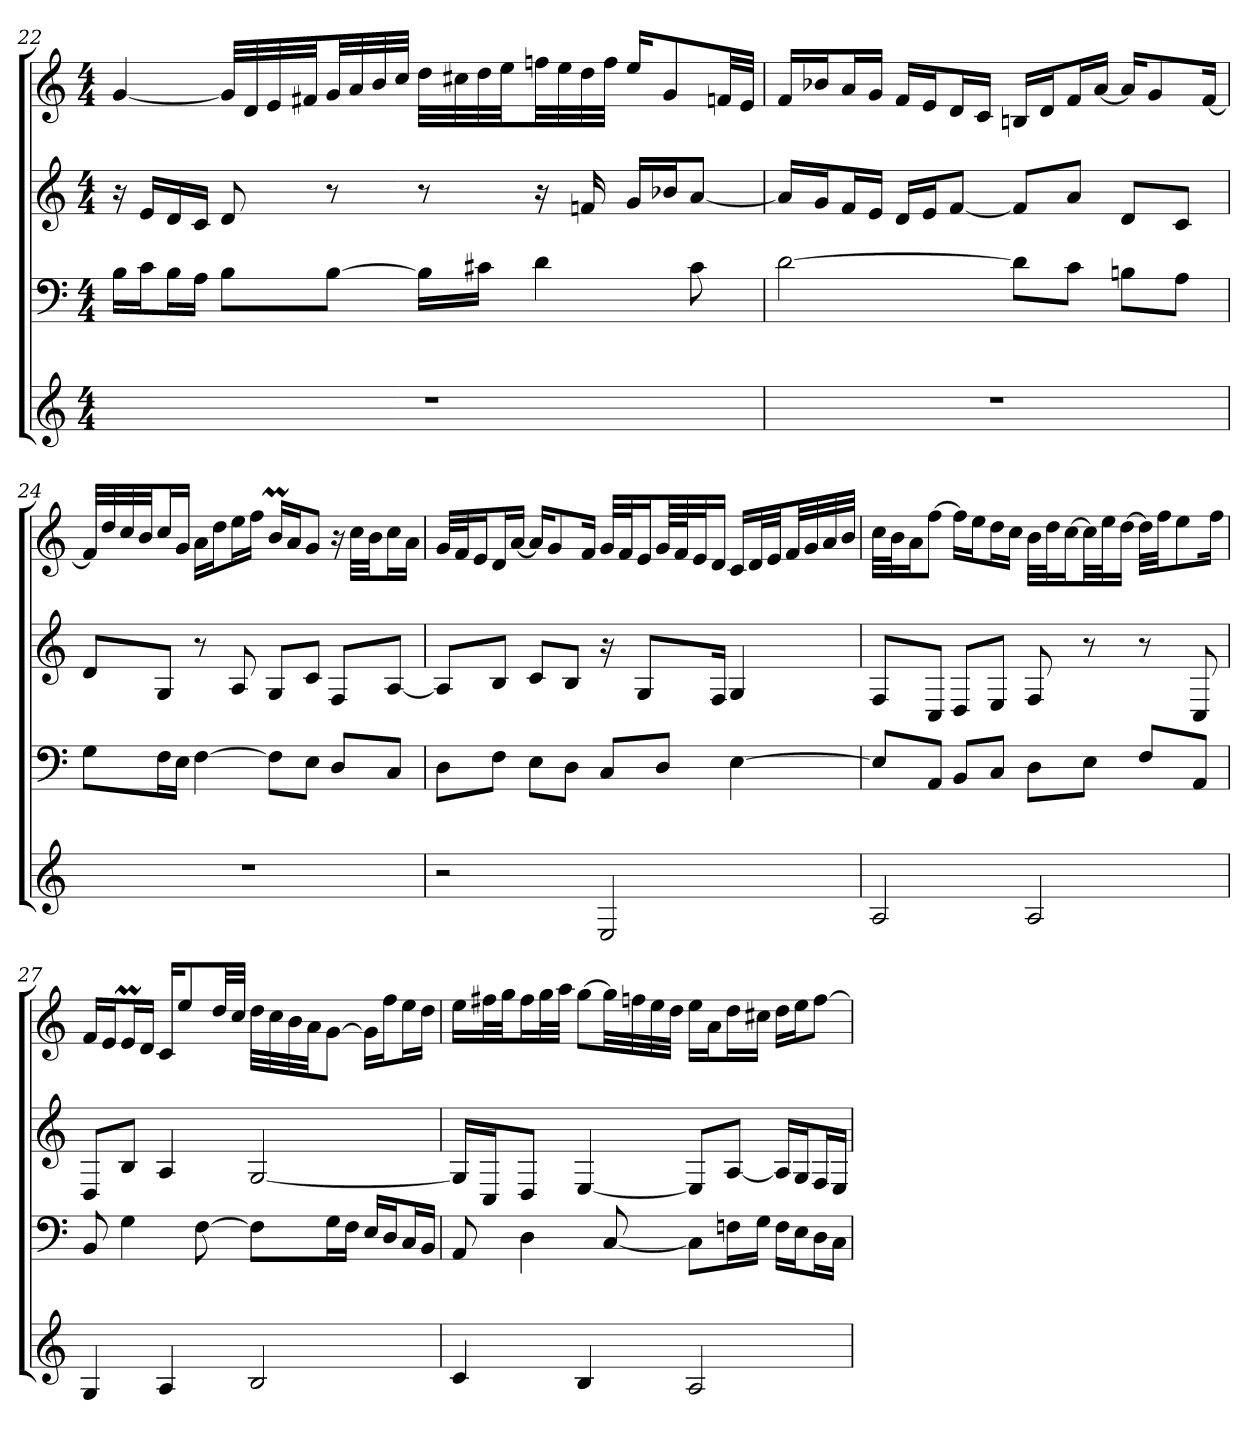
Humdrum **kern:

**kern	**kern	**kern	**kern
*part4	*part3	*part2	*part1
*staff4	*staff3	*staff2	*staff1
*k[]	*k[]	*k[]	*k[]
*C:	*C:	*C:	*C:
*M4/4	*M4/4	*M4/4	*M4/4
=22	=22	=22	=22
1r	16BLL	16r	[4g
.	16cJ	16eLL	.
.	16BL	16d	.
.	16AJJ	16cJJ	.
.	8BL	8d	32gLLL]
.	.	.	32d
.	.	.	32e
.	.	.	32f#XJJ
.	[8BJ	8r	32gLL
.	.	.	32a
.	.	.	32b
.	.	.	32ccJJJ
.	16BLL]	8r	32ddLLL
.	.	.	32cc#X
.	16c#XJJ	.	32dd
.	.	.	32eeJJ
.	4d	16r	32ffnLL
.	.	.	32ee
.	.	16fn	32dd
.	.	.	32ffJJJ
.	.	16gLL	16eeKL
.	.	16b-XJ	8g
.	8c#	[8aJ	.
.	.	.	32fnLL
.	.	.	32eJJJ
=23	=23	=23	=23
1r	[2d	16aLL]	16fLL
.	.	16gJ	16b-XJ
.	.	16fL	16aL
.	.	16eJJ	16gJJ
.	.	16dLL	16fLL
.	.	16eJ	16eJ
.	.	[8fJ	16dL
.	.	.	16cJJ
.	8dL]	8fL]	16BnLL
.	.	.	16dJ
.	8cJ	8aJ	16fL
.	.	.	[16aJJ
.	8BnL	8dL	16aKL]
.	.	.	8g
.	8AJ	8cJ	.
.	.	.	[16fJk
=24	=24	=24	=24
1r	8GL	8dL	32fLLL]
.	.	.	32dd
.	.	.	32cc
.	.	.	32bJJ
.	16FL	8GJ	16ccL
.	16EJJ	.	16gJJ
.	[4F	8r	16aLL
.	.	.	16ddJ
.	.	8A	16eeL
.	.	.	16ffJJ
.	8FL]	8GL	16bmLL
.	.	.	16aJ
.	8EJ	8cJ	8gJ
.	8DL	8FL	16r
.	.	.	32ccLLL
.	.	.	32bJJ
.	8CJ	[8AJ	16ccL
.	.	.	16aJJ
=25	=25	=25	=25
2r	8DL	8AL]	32gLLL
.	.	.	32fJ
.	.	.	16eJ
.	8FJ	8BJ	16dL
.	.	.	[16aJJ
.	8EL	8cL	16aKL]
.	.	.	8g
.	8DJ	8BJ	.
.	.	.	16fJk
2E	8CL	16r	32gLLL
.	.	.	32fJ
.	.	8GL	16eJ
.	8DJ	.	64gLLL
.	.	.	64fJ
.	.	.	32eJ
.	.	16FJk	16dJJ
.	[4E	4G	16cLL
.	.	.	32dL
.	.	.	32eJJ
.	.	.	32fLL
.	.	.	32g
.	.	.	32a
.	.	.	32bJJJ
=26	=26	=26	=26
2A	8EL]	8FL	32ccLLL
.	.	.	32bJ
.	.	.	16aJ
.	8AAJ	8CJ	[8ffJ
.	8BBL	8DL	16ffLL]
.	.	.	16eeJ
.	8CJ	8EJ	16ddL
.	.	.	16ccJJ
2A	8DL	8F	32bLLL
.	.	.	32ddJ
.	.	.	[16ccJ
.	8EJ	8r	32ccLL]
.	.	.	32eeJ
.	.	.	[16ddJJ
.	8FL	8r	32ddLLL]
.	.	.	32ffJJ
.	.	.	8ee
.	8AAJ	8C	.
.	.	.	16ffJk
=27	=27	=27	=27
4G	8BB	8DL	16fLL
.	.	.	16eJ
.	4G	8BJ	16emL
.	.	.	16dJJ
4A	.	4A	16cKL
.	.	.	8ee
.	[8F	.	.
.	.	.	32ddLL
.	.	.	32ccJJJ
2B	8FL]	[2G	32ddLLL
.	.	.	32cc
.	.	.	32b
.	.	.	32aJJ
.	16GL	.	[8gJ
.	16FJJ	.	.
.	16ELL	.	16gLL]
.	16DJ	.	16ffJ
.	16CL	.	16eeL
.	16BBJJ	.	16ddJJ
=28	=28	=28	=28
4c	8AA	16GLL]	16eeLL
.	.	16CJ	32ff#XL
.	.	.	32ggJJ
.	4D	8DJ	16ff#L
.	.	.	32ggL
.	.	.	32aaJJJ
4B	.	[4E	[8ggL
.	[8C	.	32ggLL]
.	.	.	32ffn
.	.	.	32ee
.	.	.	32ddJJJ
2A	8CL]	8EL]	16eeLL
.	.	.	16aJ
.	16FnL	[8AJ	16ddL
.	16GJJ	.	16cc#XJJ
.	16FLL	16ALL]	16ddLL
.	16EJ	16GJ	16eeJ
.	16DL	16FL	[8ffJ
.	16CJJ	16EJJ	.
=	=	=	=
*-	*-	*-	*-
